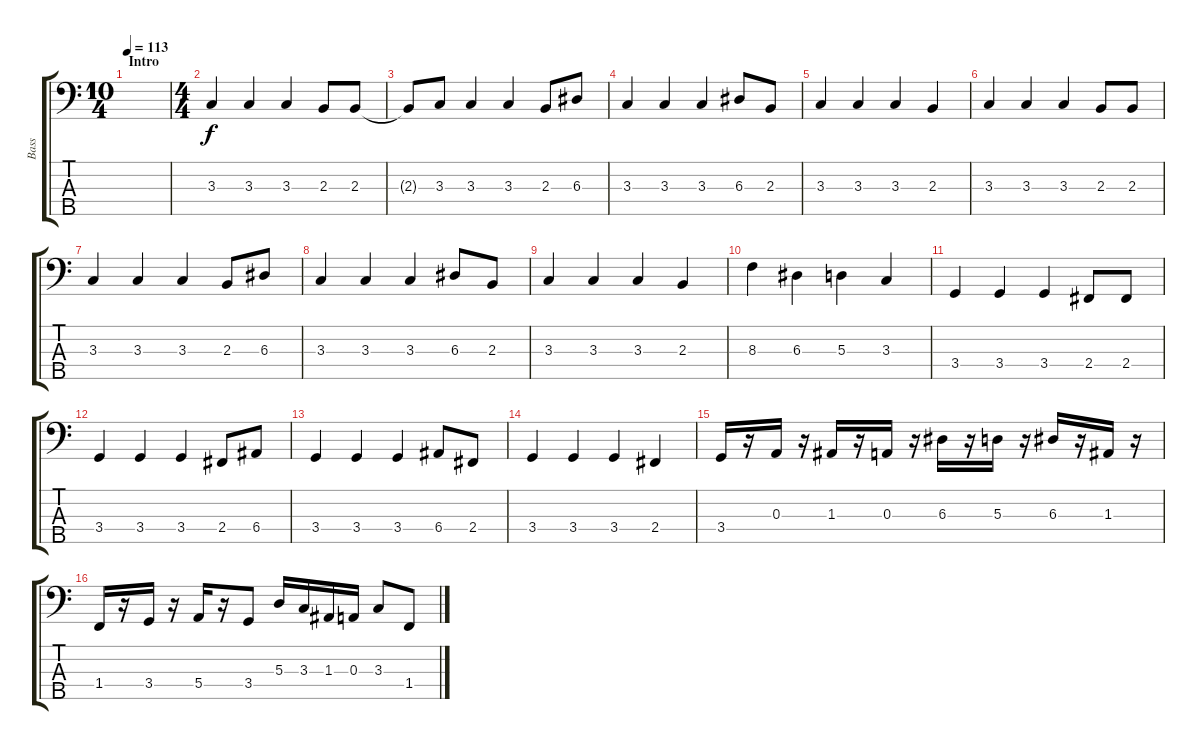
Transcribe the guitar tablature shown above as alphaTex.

\track ("Bass" "Bass") {instrument electricbassfinger}
\staff {score tabs}
\tuning (G2 D2 A1 E1 B0) {hide}
\ts (10 4)
\section ("" "Intro")
\tempo 113
\clef f4
\ks c
|
\ts (4 4)
3.3.4 3.3.4 3.3.4 2.3.8 2.3.8 |
2.3{t}.8 3.3.8 3.3.4 3.3.4 2.3.8 6.3.8 |
3.3.4 3.3.4 3.3.4 6.3.8 2.3.8 |
3.3.4 3.3.4 3.3.4 2.3.4 |
3.3.4 3.3.4 3.3.4 2.3.8 2.3.8 |
3.3.4 3.3.4 3.3.4 2.3.8 6.3.8 |
3.3.4 3.3.4 3.3.4 6.3.8 2.3.8 |
3.3.4 3.3.4 3.3.4 2.3.4 |
8.3.4 6.3.4 5.3.4 3.3.4 |
3.4.4 3.4.4 3.4.4 2.4.8 2.4.8 |
3.4.4 3.4.4 3.4.4 2.4.8 6.4.8 |
3.4.4 3.4.4 3.4.4 6.4.8 2.4.8 |
3.4.4 3.4.4 3.4.4 2.4.4 |
3.4.16 r.16 0.3.16 r.16 1.3.16 r.16 0.3.16 r.16 6.3.16 r.16 5.3.16 r.16 6.3.16 r.16 1.3.16 r.16 |
1.4.16 r.16 3.4.16 r.16 5.4.16 r.16 3.4.8 5.3.16 3.3.16 1.3.16 0.3.16 3.3.8 1.4.8
